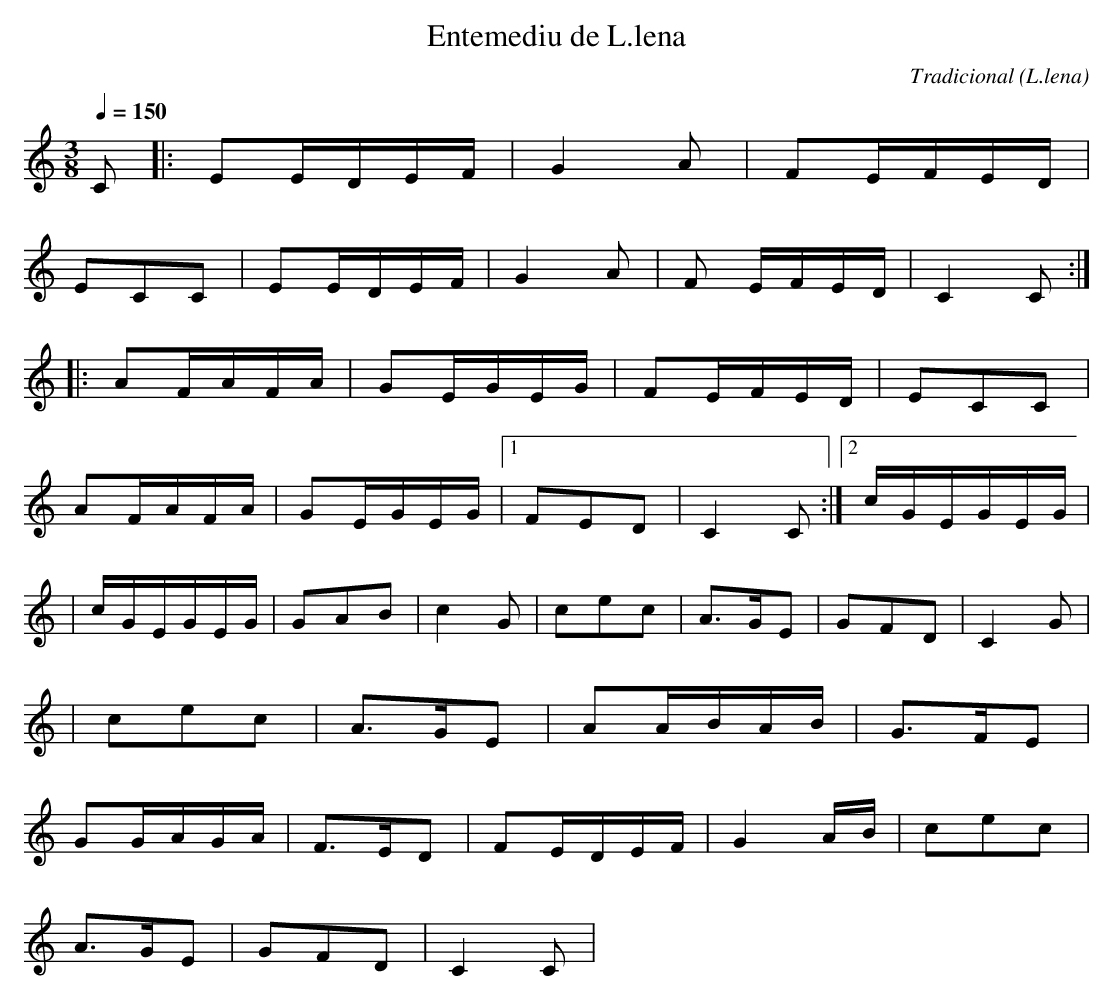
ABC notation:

X:1
T:Entemediu de L.lena
C:Tradicional
O:L.lena
M:3/8
L:1/8
Q:1/4=150
K:C
C|: EE/D/E/F/|G2 A|FE/F/E/D/|
ECC|EE/D/E/F/|G2 A|F E/F/E/D/|C2 C :|
|: AF/A/F/A/|GE/G/E/G/|FE/F/E/D/|ECC|
AF/A/F/A/|GE/G/E/G/|[1 FED|C2 C :|[2 c/G/E/G/E/G/|
|c/G/E/G/E/G/|GAB|c2 G|cec|A3/2G/E|GFD|C2 G|
|cec|A3/2G/E|AA/B/A/B/|G3/2F/E|
GG/A/G/A/|F3/2E/D|FE/D/E/F/|G2 A/B/|cec|
A3/2G/E|GFD|C2 C|
